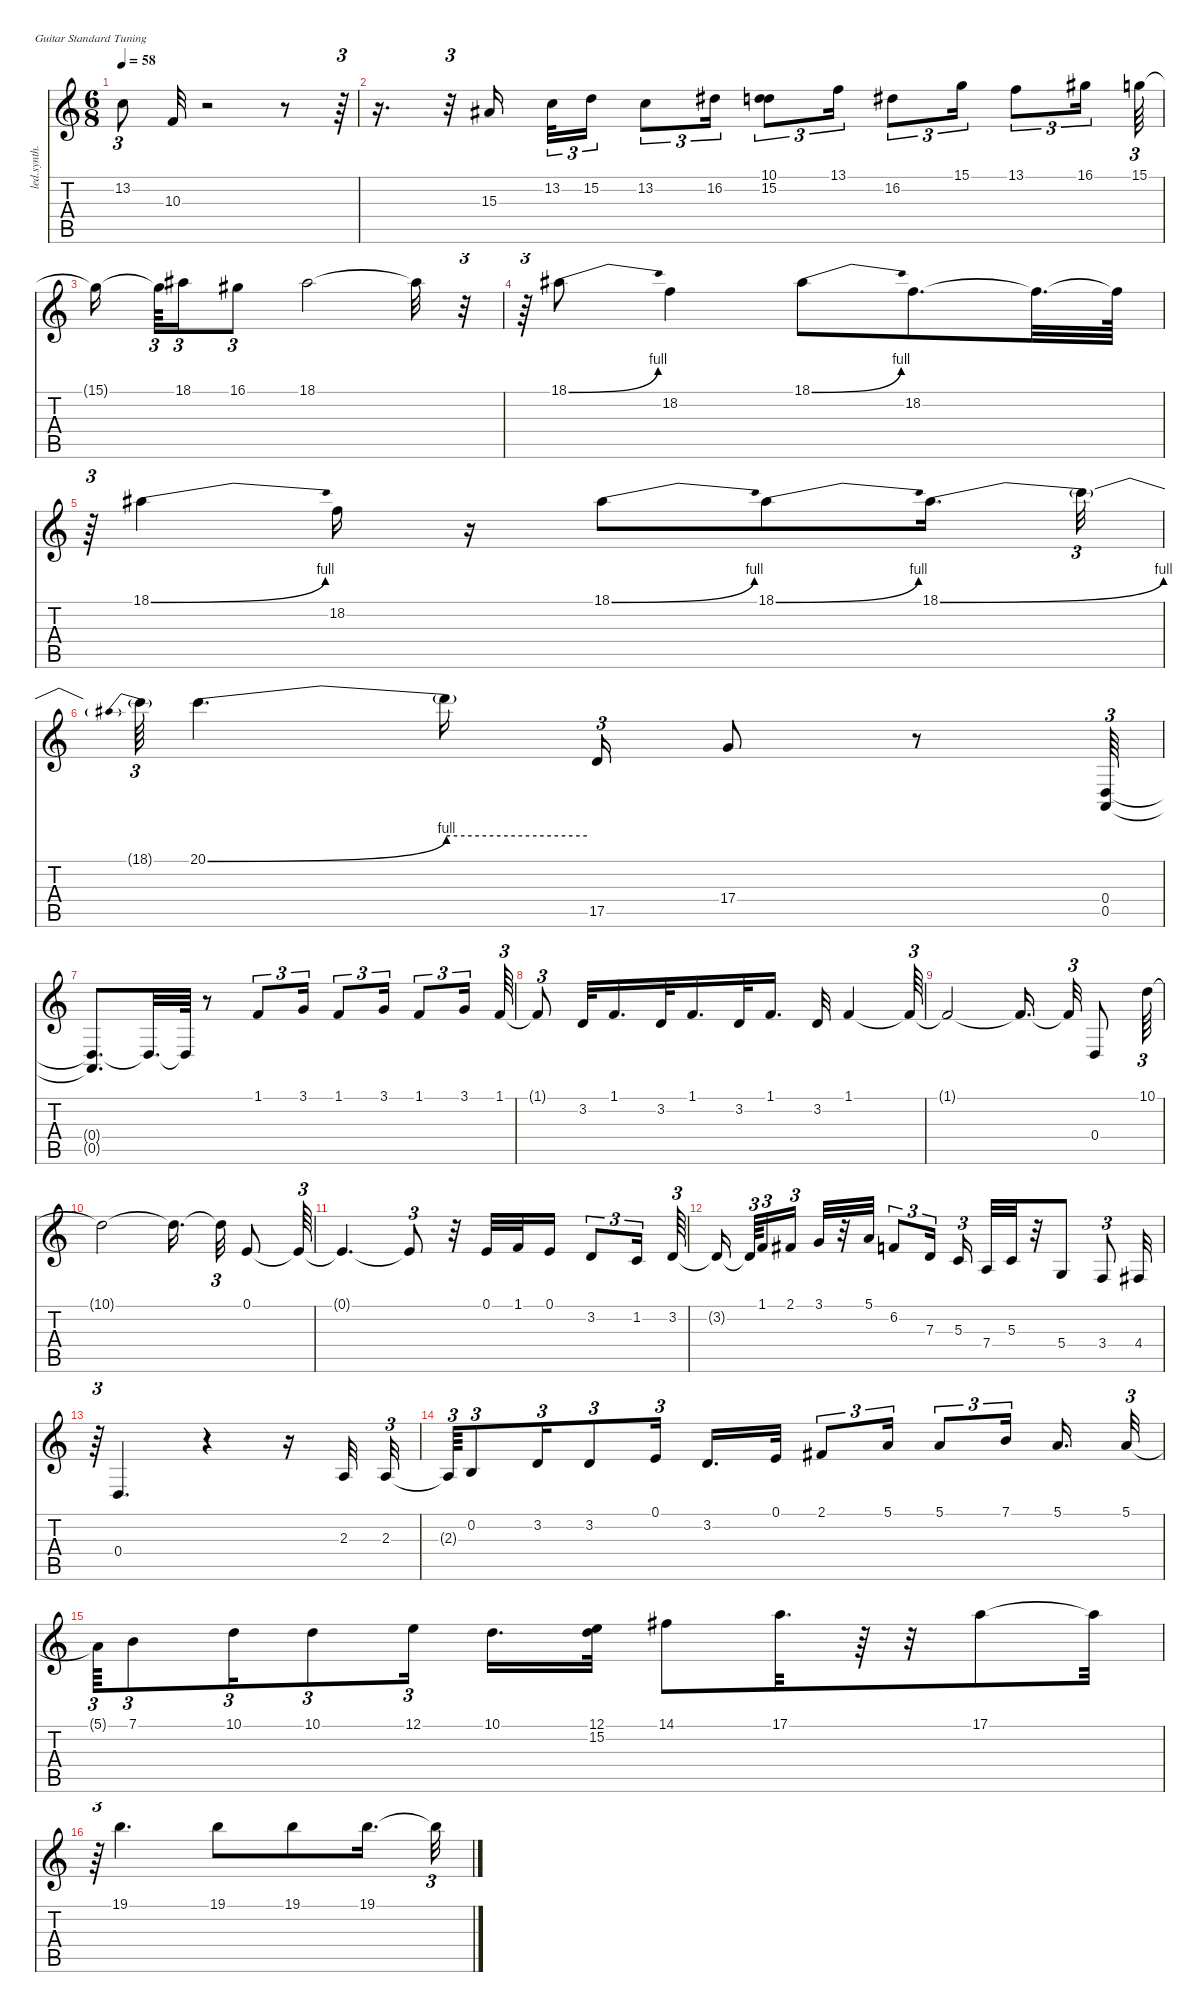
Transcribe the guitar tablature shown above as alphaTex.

\defaultSystemsLayout 4
\hideDynamics
\bracketExtendMode nobrackets
\otherSystemsTrackNameOrientation horizontal
\track ("Guitar Sustain" "led.synth.") {instrument lead8bassandlead}
\staff {score tabs}
\tuning (E4 B3 G3 D3 A2 E2)
\ts (6 8)
\tempo 58
\clef g2
\ks c
13.2{t}.8{tu (3 2) dy f} 10.3.32 r.2 r.8 r.64{tu (3 2)} |
r.16{d} r.32{tu (3 2)} 15.3{acc #}.16 13.2.32{tu (3 2)} 15.2.16{tu (3 2)} 13.2.8{tu (3 2)} 16.2{acc #}.16{tu (3 2)} (10.1 15.2).8{tu (3 2) dy ff} 13.1.16{tu (3 2)} 16.2{acc #}.8{tu (3 2) dy f} 15.1.16{tu (3 2) dy ff} 13.1.8{tu (3 2)} 16.1{acc #}.16{tu (3 2)} 15.1.64{tu (3 2)} |
15.1{t}.16{dy f} 15.1{t}.64{tu (3 2)} 18.1{acc #}.16{tu (3 2) dy ff} 16.1{acc #}.8{tu (3 2)} 18.1{acc #}.2 18.1{t acc #}.32{dy f} r.32{tu (3 2)} |
r.64{tu (3 2)} 18.1{be (bend 0 0 15 4) acc #}.8{dy ff} 18.2.4 18.1{be (bend 0 0 15 4) acc #}.8 18.2.8{d} 18.2{t}.32{d dy f} 18.2{t}.64 |
r.64{tu (3 2)} 18.1{be (bend 0 0 15 4) acc #}.4{dy ff} 18.2.16 r.16 18.1{be (bend 0 0 15 4) acc #}.8 18.1{be (bend 0 0 15 4) acc #}.8 18.1{be (bend 0 0 60 4) acc #}.16{d} 18.1{t}.32{tu (3 2) dy f} |
18.1{be (prebend 0 4 60 4) t}.64{tu (3 2)} 20.1{be (bend 0 0 60 4)}.4{d dy ff} 20.1{be (hold 0 4 60 4) t}.16{dy f} 17.5.16{tu (3 2) dy ff} 17.4.8 r.8 (0.4 0.5).64{tu (3 2)} |
(0.4{t} 0.5{t}).8{d dy f} 0.4{t}.32{d} 0.4{t}.64 r.8 1.1.8{tu (3 2) dy ff} 3.1.16{tu (3 2)} 1.1.8{tu (3 2)} 3.1.16{tu (3 2)} 1.1.8{tu (3 2)} 3.1.16{tu (3 2)} 1.1.64{tu (3 2)} |
1.1{t}.8{tu (3 2) dy f} 3.2.32{dy ff} 1.1.16{d} 3.2.32 1.1.16{d} 3.2.32 1.1.16{d} 3.2.32 1.1.4 1.1{t}.64{tu (3 2) dy f} |
1.1{t}.2 1.1{t}.16{d} 1.1{t}.32{tu (3 2)} 0.4.8{dy ff} 10.1.64{tu (3 2)} |
10.1{t}.2{dy f} 10.1{t}.16{d} 10.1{t}.32{tu (3 2)} 0.1.8{dy ff} 0.1{t}.64{tu (3 2) dy f} |
0.1{t}.4{d} 0.1{t}.8{tu (3 2)} r.32 0.1.32{dy ff} 1.1.32 0.1.16 3.2.8{tu (3 2)} 1.2.16{tu (3 2)} 3.2.64{tu (3 2)} |
3.2{t}.16{dy f} 3.2{t}.64{tu (3 2)} 1.1.16{tu (3 2) dy ff} 2.1{acc #}.16{tu (3 2)} 3.1.32 r.32 5.1.32 6.2.8{tu (3 2)} 7.3.16{tu (3 2)} 5.3.16{tu (3 2)} 7.4.32 5.3.32 r.32 5.4.8 3.4.8{tu (3 2)} 4.4{acc #}.32 |
r.64{tu (3 2)} 0.4.4{d} r.4 r.16 2.3.32 2.3.32{tu (3 2)} |
2.3{t}.64{tu (3 2) dy f} 0.2.8{tu (3 2) dy ff} 3.2.16{tu (3 2)} 3.2.8{tu (3 2)} 0.1.16{tu (3 2)} 3.2.16{d} 0.1.32 2.1{acc #}.8{tu (3 2)} 5.1.16{tu (3 2)} 5.1.8{tu (3 2)} 7.1.16{tu (3 2)} 5.1.16{d} 5.1.32{tu (3 2)} |
5.1{t}.64{tu (3 2) dy f} 7.1.8{tu (3 2) dy ff} 10.1.16{tu (3 2)} 10.1.8{tu (3 2)} 12.1.16{tu (3 2)} 10.1.16{d} (12.1 15.2).32 14.1{acc #}.8 17.1.32{d} r.64 r.32 17.1.8 17.1{t}.32{dy f} |
r.64{tu (3 2)} 19.1.4{d dy ff} 19.1.8 19.1.8 19.1.16{d} 19.1{t}.32{tu (3 2) dy f}
